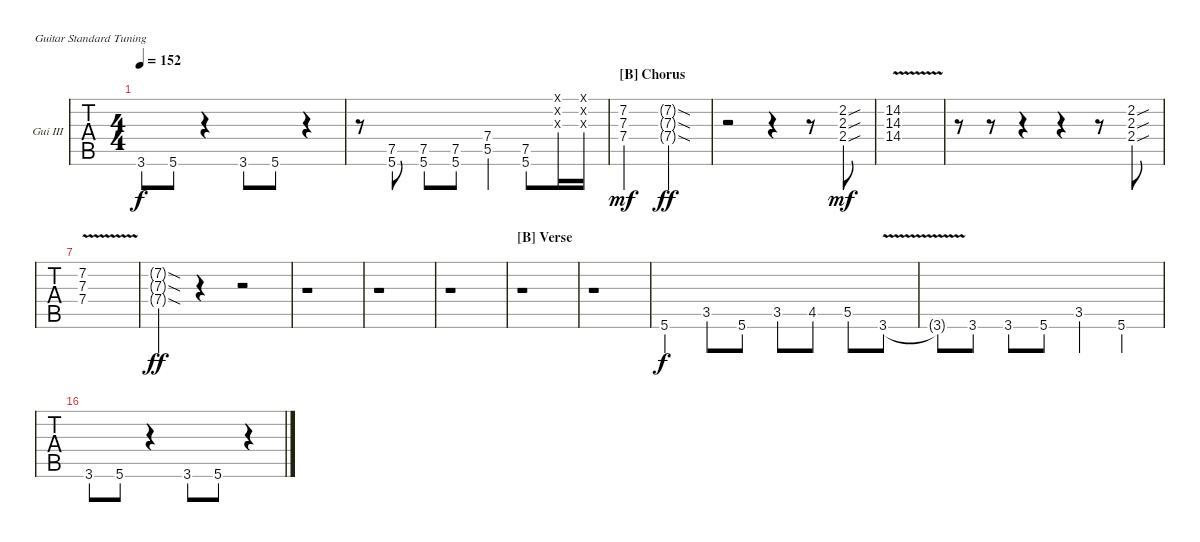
\bracketExtendMode nobrackets
\firstSystemTrackNameOrientation horizontal
\otherSystemsTrackNameOrientation horizontal
\defaultBarNumberDisplay FirstOfSystem
\track ("Guitar III" "Gui III") {instrument overdrivenguitar}
\staff {tabs}
\tuning (E4 B3 G3 D3 A2 E2)
\ts (4 4)
\tempo 152
\clef g2
\ks c
3.6{ac}.8{dy f} 5.6{ac}.8 r.4 3.6{ac}.8 5.6{ac}.8 r.4 |
r.8 (7.5 5.6{ac}).8 (7.5 5.6{ac}).8 (7.5 5.6{ac}).8 (7.4 5.5{ac}).4 (7.5 5.6{ac}).8 (0.1{x} 0.2{x} 0.3{x}).16 (0.1{x} 0.2{x} 0.3{x}).16 |
\section ("B" "Chorus")
(7.2 7.3 7.4).2{dy mf} (7.2{sod g} 7.3{sod g} 7.4{sod g}).2{dy ff} |
r.2 r.4 r.8 (2.2{sou} 2.3{sou} 2.4{sou}).8{dy mf} |
(14.2{v ac} 14.3{v} 14.4{v}).1 |
r.8 r.8 r.4 r.4 r.8 (2.2{sou} 2.3{sou} 2.4{sou}).8 |
(7.2{v ac} 7.3{v} 7.4{v}).1 |
(7.2{sod g} 7.3{sod g} 7.4{sod g}).4{dy ff} r.4 r.2 |
r.1 |
r.1 |
r.1 |
\section ("B" "Verse")
r.1 |
r.1 |
5.6{ac}.4{dy f} 3.5.8 5.6.8 3.5.8 4.5.8 5.5.8 3.6{v ac}.8 |
3.6{v t}.8 3.6.8 3.6.8 5.6.8 3.5.4 5.6.4 |
3.6{ac}.8 5.6{ac}.8 r.4 3.6{ac}.8 5.6{ac}.8 r.4
